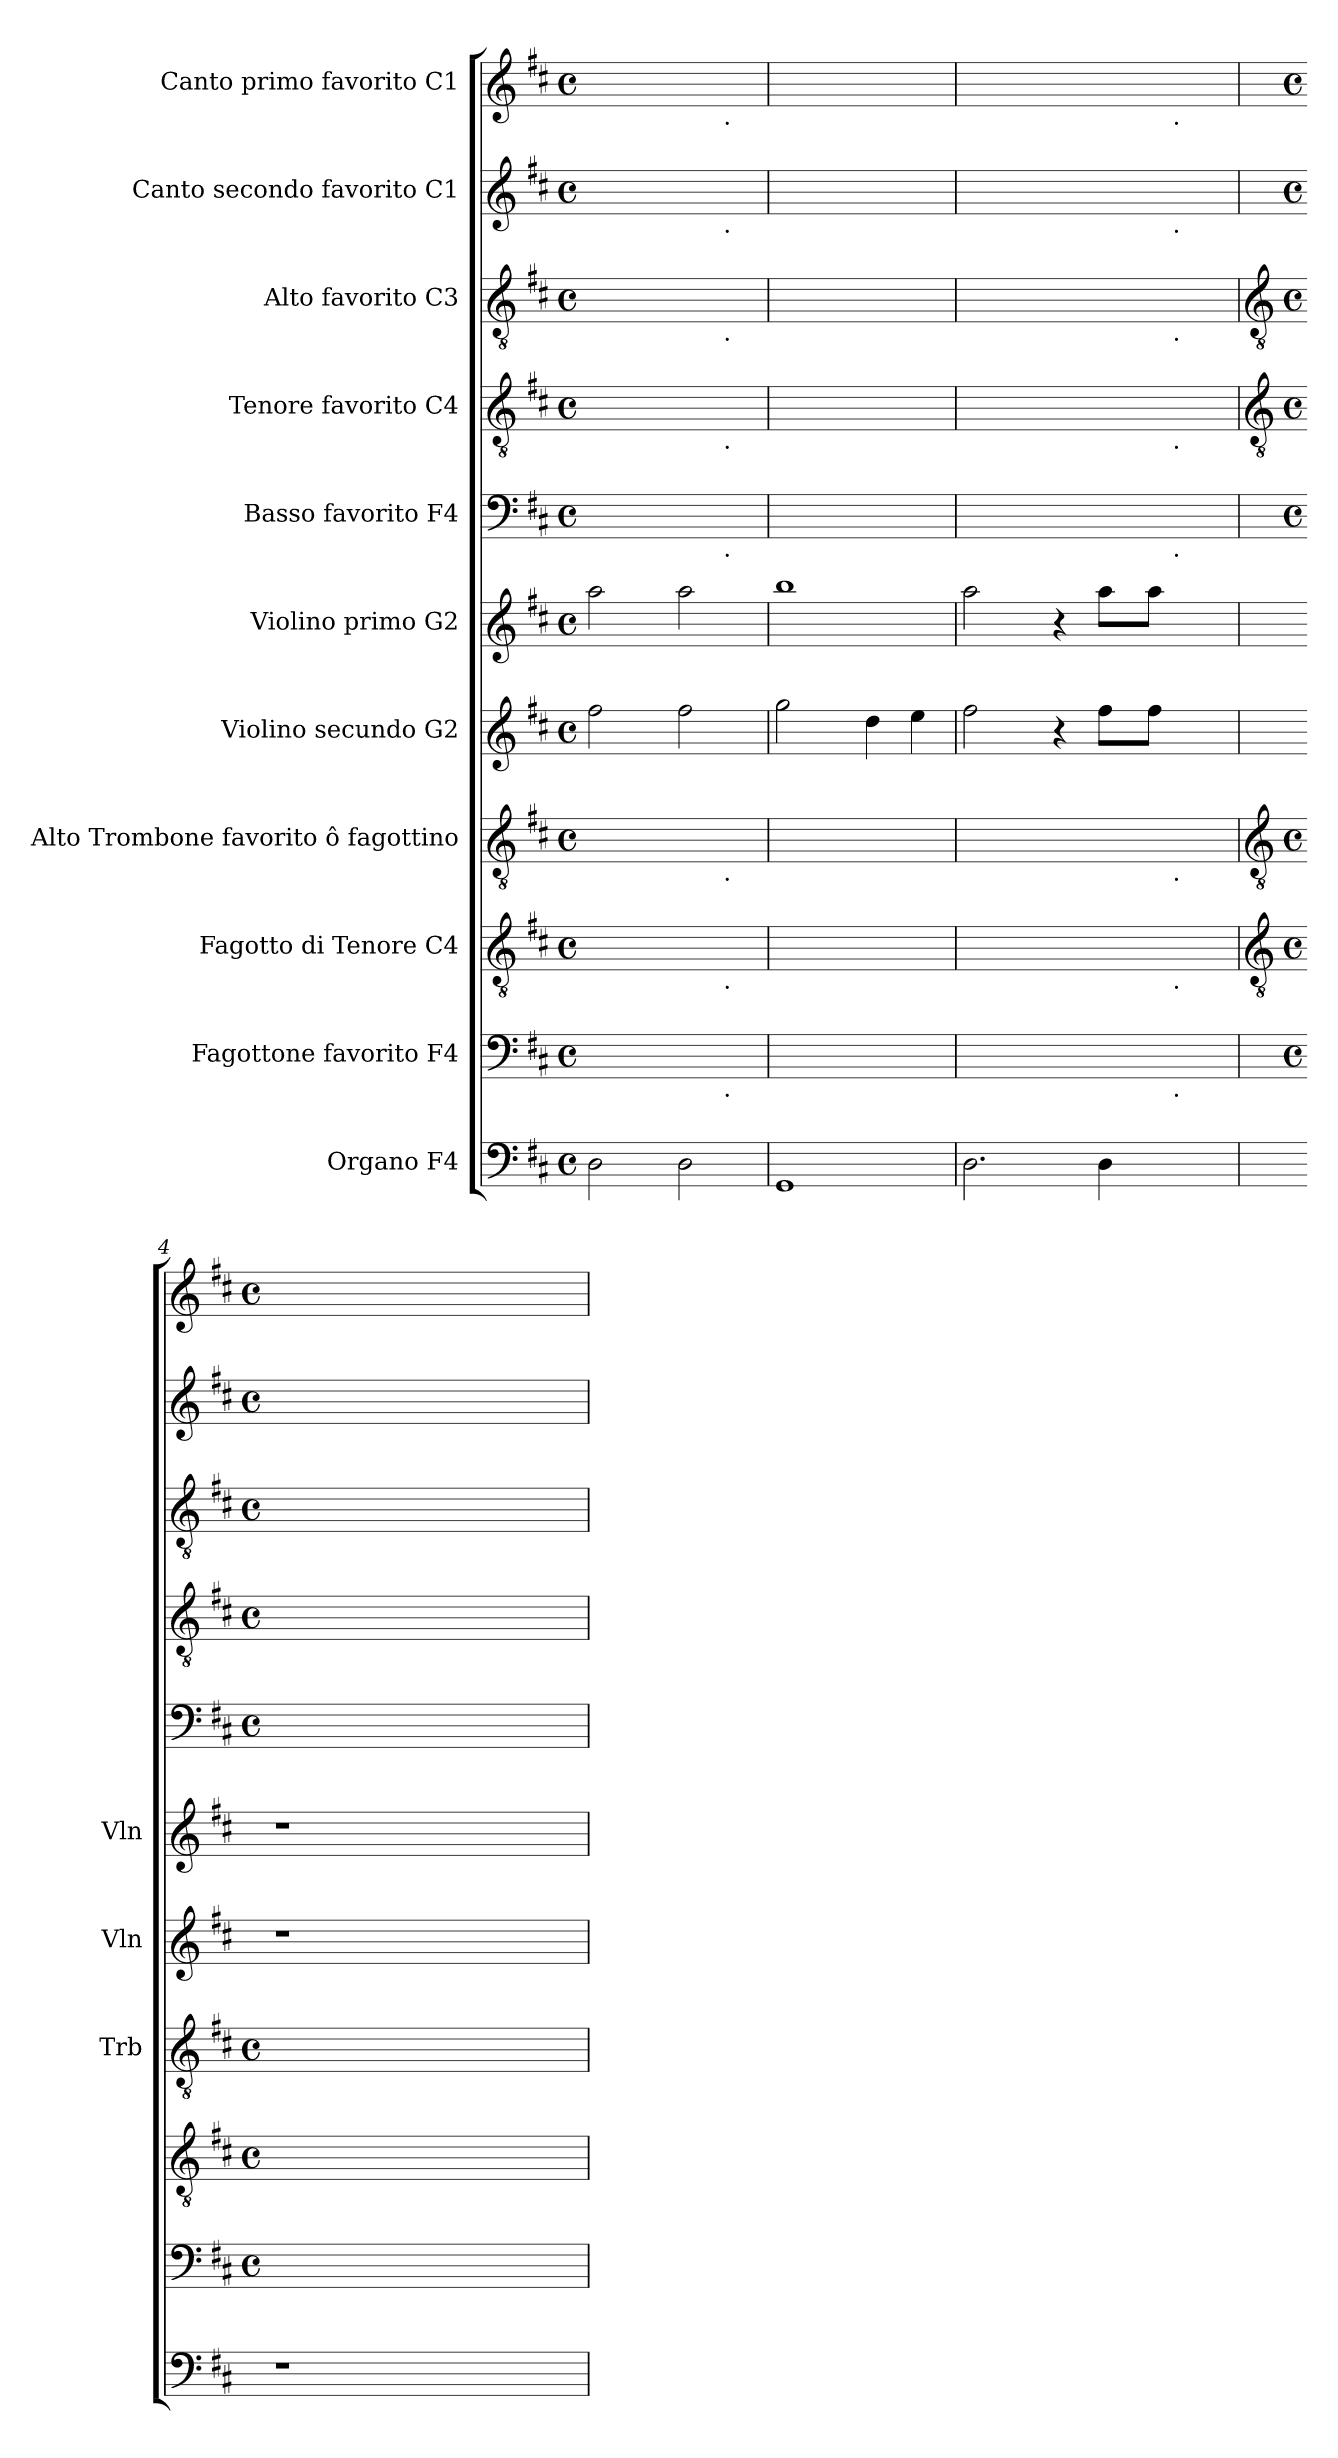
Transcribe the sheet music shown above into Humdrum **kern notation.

**kern	**kern	**kern	**kern	**kern	**kern	**kern	**kern	**kern	**kern	**kern
*part11	*part10	*part9	*part8	*part7	*part6	*part5	*part4	*part3	*part2	*part1
*staff11	*staff10	*staff9	*staff8	*staff7	*staff6	*staff5	*staff4	*staff3	*staff2	*staff1
*I"Organo  F4	*I"Fagottone favorito  F4	*I"Fagotto di Tenore  C4	*I"Alto Trombone favorito  ô fagottino	*I"Violino secundo  G2	*I"Violino primo  G2	*I"Basso favorito  F4	*I"Tenore favorito  C4	*I"Alto favorito  C3	*I"Canto secondo favorito  C1	*I"Canto primo favorito  C1
*	*	*	*I'Trb	*I'Vln	*I'Vln	*	*	*	*	*
*clefF4	*clefF4	*clefGv2	*clefGv2	*clefG2	*clefG2	*clefF4	*clefGv2	*clefGv2	*clefG2	*clefG2
*k[f#c#]	*k[f#c#]	*k[f#c#]	*k[f#c#]	*k[f#c#]	*k[f#c#]	*k[f#c#]	*k[f#c#]	*k[f#c#]	*k[f#c#]	*k[f#c#]
*D:	*D:	*D:	*D:	*D:	*D:	*D:	*D:	*D:	*D:	*D:
*M4/4	*M4/4	*M4/4	*M4/4	*M4/4	*M4/4	*M4/4	*M4/4	*M4/4	*M4/4	*M4/4
*met(c)	*met(c)	*met(c)	*met(c)	*met(c)	*met(c)	*met(c)	*met(c)	*met(c)	*met(c)	*met(c)
=1	=1	=1	=1	=1	=1	=1	=1	=1	=1	=1
2D\	4ryy	4ryy	4ryy	2ff#\	2aa\	4ryy	4ryy	4ryy	4ryy	4ryy
.	4ryy	4ryy	4ryy	.	.	4ryy	4ryy	4ryy	4ryy	4ryy
2D\	4ryy	4ryy	4ryy	2ff#\	2aa\	4ryy	4ryy	4ryy	4ryy	4ryy
!	!	!	!	!	!	!	!	!	!	!LO:TX:b:t=.
!	!	!	!	!	!	!	!	!	!LO:TX:b:t=.	!
!	!	!	!	!	!	!	!	!LO:TX:b:t=.	!	!
!	!	!	!	!	!	!	!LO:TX:b:t=.	!	!	!
!	!	!	!	!	!	!LO:TX:b:t=.	!	!	!	!
!	!	!	!LO:TX:b:t=.	!	!	!	!	!	!	!
!	!	!LO:TX:b:t=.	!	!	!	!	!	!	!	!
!	!LO:TX:b:t=.	!	!	!	!	!	!	!	!	!
.	4ryy	4ryy	4ryy	.	.	4ryy	4ryy	4ryy	4ryy	4ryy
=2	=2	=2	=2	=2	=2	=2	=2	=2	=2	=2
1GG	4ryy	4ryy	4ryy	2gg\	1bb	4ryy	4ryy	4ryy	4ryy	4ryy
.	4ryy	4ryy	4ryy	.	.	4ryy	4ryy	4ryy	4ryy	4ryy
.	4ryy	4ryy	4ryy	4dd\	.	4ryy	4ryy	4ryy	4ryy	4ryy
.	4ryy	4ryy	4ryy	4ee\	.	4ryy	4ryy	4ryy	4ryy	4ryy
=3	=3	=3	=3	=3	=3	=3	=3	=3	=3	=3
2.D\	4ryy	4ryy	4ryy	2ff#\	2aa\	4ryy	4ryy	4ryy	4ryy	4ryy
.	4ryy	4ryy	4ryy	.	.	4ryy	4ryy	4ryy	4ryy	4ryy
.	4ryy	4ryy	4ryy	4r	4r	4ryy	4ryy	4ryy	4ryy	4ryy
4D\	32ryy	32ryy	32ryy	8ff#\L	8aa\L	32ryy	32ryy	32ryy	32ryy	32ryy
.	32ryy	32ryy	32ryy	.	.	32ryy	32ryy	32ryy	32ryy	32ryy
.	32ryy	32ryy	32ryy	.	.	32ryy	32ryy	32ryy	32ryy	32ryy
.	32ryy	32ryy	32ryy	.	.	32ryy	32ryy	32ryy	32ryy	32ryy
.	32ryy	32ryy	32ryy	8ff#\J	8aa\J	32ryy	32ryy	32ryy	32ryy	32ryy
.	32ryy	32ryy	32ryy	.	.	32ryy	32ryy	32ryy	32ryy	32ryy
!	!	!	!	!	!	!	!	!	!	!LO:TX:b:t=.
!	!	!	!	!	!	!	!	!	!LO:TX:b:t=.	!
!	!	!	!	!	!	!	!	!LO:TX:b:t=.	!	!
!	!	!	!	!	!	!	!LO:TX:b:t=.	!	!	!
!	!	!	!	!	!	!LO:TX:b:t=.	!	!	!	!
!	!	!	!LO:TX:b:t=.	!	!	!	!	!	!	!
!	!	!LO:TX:b:t=.	!	!	!	!	!	!	!	!
!	!LO:TX:b:t=.	!	!	!	!	!	!	!	!	!
.	32ryy	32ryy	32ryy	.	.	32ryy	32ryy	32ryy	32ryy	32ryy
.	4ryy	4ryy	4ryy	.	.	4ryy	4ryy	4ryy	4ryy	4ryy
8..ryy	.	.	.	8..ryy	8..ryy	.	.	.	.	.
!!LO:LB:g=z
=4	=4	=4	=4	=4	=4	=4	=4	=4	=4	=4
*	*	*clefGv2	*clefGv2	*	*	*	*clefGv2	*clefGv2	*	*
*	*M4/4	*M4/4	*M4/4	*	*	*M4/4	*M4/4	*M4/4	*M4/4	*M4/4
*	*met(c)	*met(c)	*met(c)	*	*	*met(c)	*met(c)	*met(c)	*met(c)	*met(c)
1r	4ryy	4ryy	4ryy	1r	1r	4ryy	4ryy	4ryy	4ryy	4ryy
.	4ryy	4ryy	4ryy	.	.	4ryy	4ryy	4ryy	4ryy	4ryy
.	4ryy	4ryy	4ryy	.	.	4ryy	4ryy	4ryy	4ryy	4ryy
.	32ryy	32ryy	32ryy	.	.	32ryy	32ryy	32ryy	32ryy	32ryy
.	4ryy	4ryy	4ryy	.	.	4ryy	4ryy	4ryy	4ryy	4ryy
32ryy	.	.	.	32ryy	32ryy	.	.	.	.	.
=	=	=	=	=	=	=	=	=	=	=
*-	*-	*-	*-	*-	*-	*-	*-	*-	*-	*-
